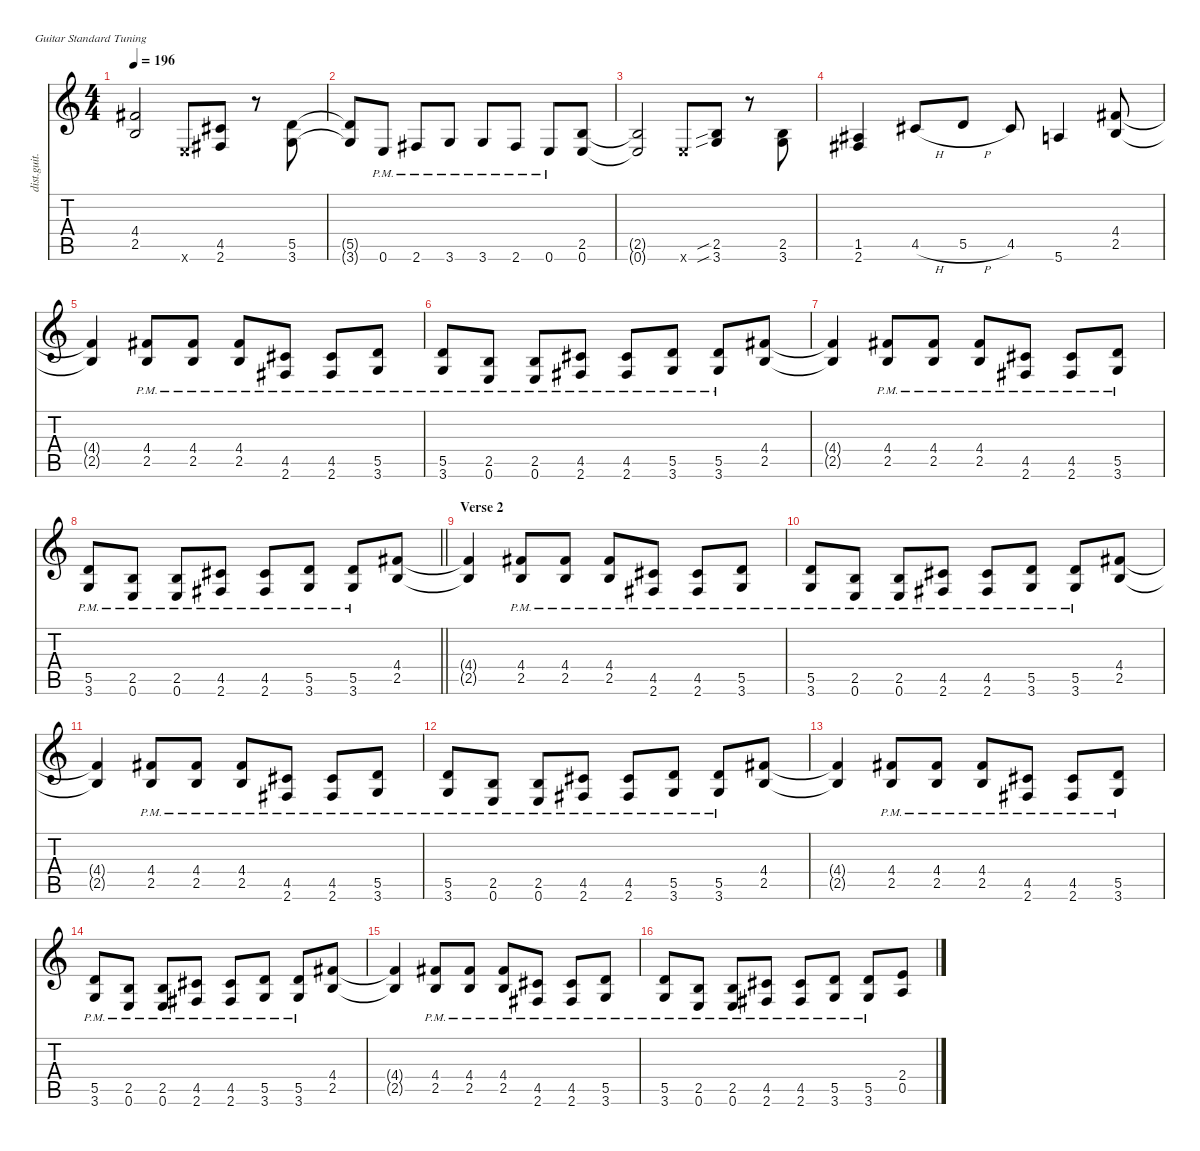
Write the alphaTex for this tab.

\defaultSystemsLayout 4
\hideDynamics
\bracketExtendMode nobrackets
\track ("Friedman" "dist.guit.") {instrument distortionguitar}
\staff {score tabs}
\tuning (E4 B3 G3 D3 A2 E2)
\ts (4 4)
\tempo 196
\clef g2
\ks c
(4.4{acc #} 2.5).2{dy f beam Up} 0.6{x}.8{beam Up} (4.5{acc #} 2.6{acc #}).8{beam Up} r.8{beam Down} (5.5 3.6).8{beam Up} |
(5.5{t} 3.6{t}).8{beam Up} 0.6{pm}.8{beam Up} 2.6{pm acc #}.8{beam Up} 3.6{pm}.8{beam Up} 3.6{pm}.8{beam Up} 2.6{pm acc #}.8{beam Up} 0.6{pm}.8{beam Up} (2.5 0.6).8{beam Up} |
(2.5{t} 0.6{t}).2{beam Up} 0.6{x}.8{beam Up} (2.5{sib} 3.6{sib}).8{beam Up} r.8{beam Down} (2.5 3.6).8{beam Up} |
(1.5{acc #} 2.6{acc #}).4{beam Up} 4.5{h acc #}.8{beam Up} 5.5{h}.8{beam Up} 4.5{acc #}.8{beam Up} 5.6.4{beam Up} (4.4{acc #} 2.5).8{beam Up} |
(4.4{t acc #} 2.5{t}).4{beam Up} (4.4{pm acc #} 2.5{pm}).8{beam Up} (4.4{pm acc #} 2.5{pm}).8{beam Up} (4.4{pm acc #} 2.5{pm}).8{beam Up} (4.5{pm acc #} 2.6{pm acc #}).8{beam Up} (4.5{pm acc #} 2.6{pm acc #}).8{beam Up} (5.5{pm} 3.6{pm}).8{beam Up} |
(5.5{pm} 3.6{pm}).8{beam Up} (2.5{pm} 0.6{pm}).8{beam Up} (2.5{pm} 0.6{pm}).8{beam Up} (4.5{pm acc #} 2.6{pm acc #}).8{beam Up} (4.5{pm acc #} 2.6{pm acc #}).8{beam Up} (5.5{pm} 3.6{pm}).8{beam Up} (5.5{pm} 3.6{pm}).8{beam Up} (4.4{acc #} 2.5).8{beam Up} |
(4.4{t acc #} 2.5{t}).4{beam Up} (4.4{pm acc #} 2.5{pm}).8{beam Up} (4.4{pm acc #} 2.5{pm}).8{beam Up} (4.4{pm acc #} 2.5{pm}).8{beam Up} (4.5{pm acc #} 2.6{pm acc #}).8{beam Up} (4.5{pm acc #} 2.6{pm acc #}).8{beam Up} (5.5{pm} 3.6{pm}).8{beam Up} |
\barLineRight lightlight
(5.5{pm} 3.6{pm}).8{beam Up} (2.5{pm} 0.6{pm}).8{beam Up} (2.5{pm} 0.6{pm}).8{beam Up} (4.5{pm acc #} 2.6{pm acc #}).8{beam Up} (4.5{pm acc #} 2.6{pm acc #}).8{beam Up} (5.5{pm} 3.6{pm}).8{beam Up} (5.5{pm} 3.6{pm}).8{beam Up} (4.4{acc #} 2.5).8{beam Up} |
\section ("" "Verse 2")
(4.4{t acc #} 2.5{t}).4{beam Up} (4.4{pm acc #} 2.5{pm}).8{beam Up} (4.4{pm acc #} 2.5{pm}).8{beam Up} (4.4{pm acc #} 2.5{pm}).8{beam Up} (4.5{pm acc #} 2.6{pm acc #}).8{beam Up} (4.5{pm acc #} 2.6{pm acc #}).8{beam Up} (5.5{pm} 3.6{pm}).8{beam Up} |
(5.5{pm} 3.6{pm}).8{beam Up} (2.5{pm} 0.6{pm}).8{beam Up} (2.5{pm} 0.6{pm}).8{beam Up} (4.5{pm acc #} 2.6{pm acc #}).8{beam Up} (4.5{pm acc #} 2.6{pm acc #}).8{beam Up} (5.5{pm} 3.6{pm}).8{beam Up} (5.5{pm} 3.6{pm}).8{beam Up} (4.4{acc #} 2.5).8{beam Up} |
(4.4{t acc #} 2.5{t}).4{beam Up} (4.4{pm acc #} 2.5{pm}).8{beam Up} (4.4{pm acc #} 2.5{pm}).8{beam Up} (4.4{pm acc #} 2.5{pm}).8{beam Up} (4.5{pm acc #} 2.6{pm acc #}).8{beam Up} (4.5{pm acc #} 2.6{pm acc #}).8{beam Up} (5.5{pm} 3.6{pm}).8{beam Up} |
(5.5{pm} 3.6{pm}).8{beam Up} (2.5{pm} 0.6{pm}).8{beam Up} (2.5{pm} 0.6{pm}).8{beam Up} (4.5{pm acc #} 2.6{pm acc #}).8{beam Up} (4.5{pm acc #} 2.6{pm acc #}).8{beam Up} (5.5{pm} 3.6{pm}).8{beam Up} (5.5{pm} 3.6{pm}).8{beam Up} (4.4{acc #} 2.5).8{beam Up} |
(4.4{t acc #} 2.5{t}).4{beam Up} (4.4{pm acc #} 2.5{pm}).8{beam Up} (4.4{pm acc #} 2.5{pm}).8{beam Up} (4.4{pm acc #} 2.5{pm}).8{beam Up} (4.5{pm acc #} 2.6{pm acc #}).8{beam Up} (4.5{pm acc #} 2.6{pm acc #}).8{beam Up} (5.5{pm} 3.6{pm}).8{beam Up} |
(5.5{pm} 3.6{pm}).8{beam Up} (2.5{pm} 0.6{pm}).8{beam Up} (2.5{pm} 0.6{pm}).8{beam Up} (4.5{pm acc #} 2.6{pm acc #}).8{beam Up} (4.5{pm acc #} 2.6{pm acc #}).8{beam Up} (5.5{pm} 3.6{pm}).8{beam Up} (5.5{pm} 3.6{pm}).8{beam Up} (4.4{acc #} 2.5).8{beam Up} |
(4.4{t acc #} 2.5{t}).4{beam Up} (4.4{pm acc #} 2.5{pm}).8{beam Up} (4.4{pm acc #} 2.5{pm}).8{beam Up} (4.4{pm acc #} 2.5{pm}).8{beam Up} (4.5{pm acc #} 2.6{pm acc #}).8{beam Up} (4.5{pm acc #} 2.6{pm acc #}).8{beam Up} (5.5{pm} 3.6{pm}).8{beam Up} |
(5.5{pm} 3.6{pm}).8{beam Up} (2.5{pm} 0.6{pm}).8{beam Up} (2.5{pm} 0.6{pm}).8{beam Up} (4.5{pm acc #} 2.6{pm acc #}).8{beam Up} (4.5{pm acc #} 2.6{pm acc #}).8{beam Up} (5.5{pm} 3.6{pm}).8{beam Up} (5.5{pm} 3.6{pm}).8{beam Up} (2.4 0.5).8{beam Up}
